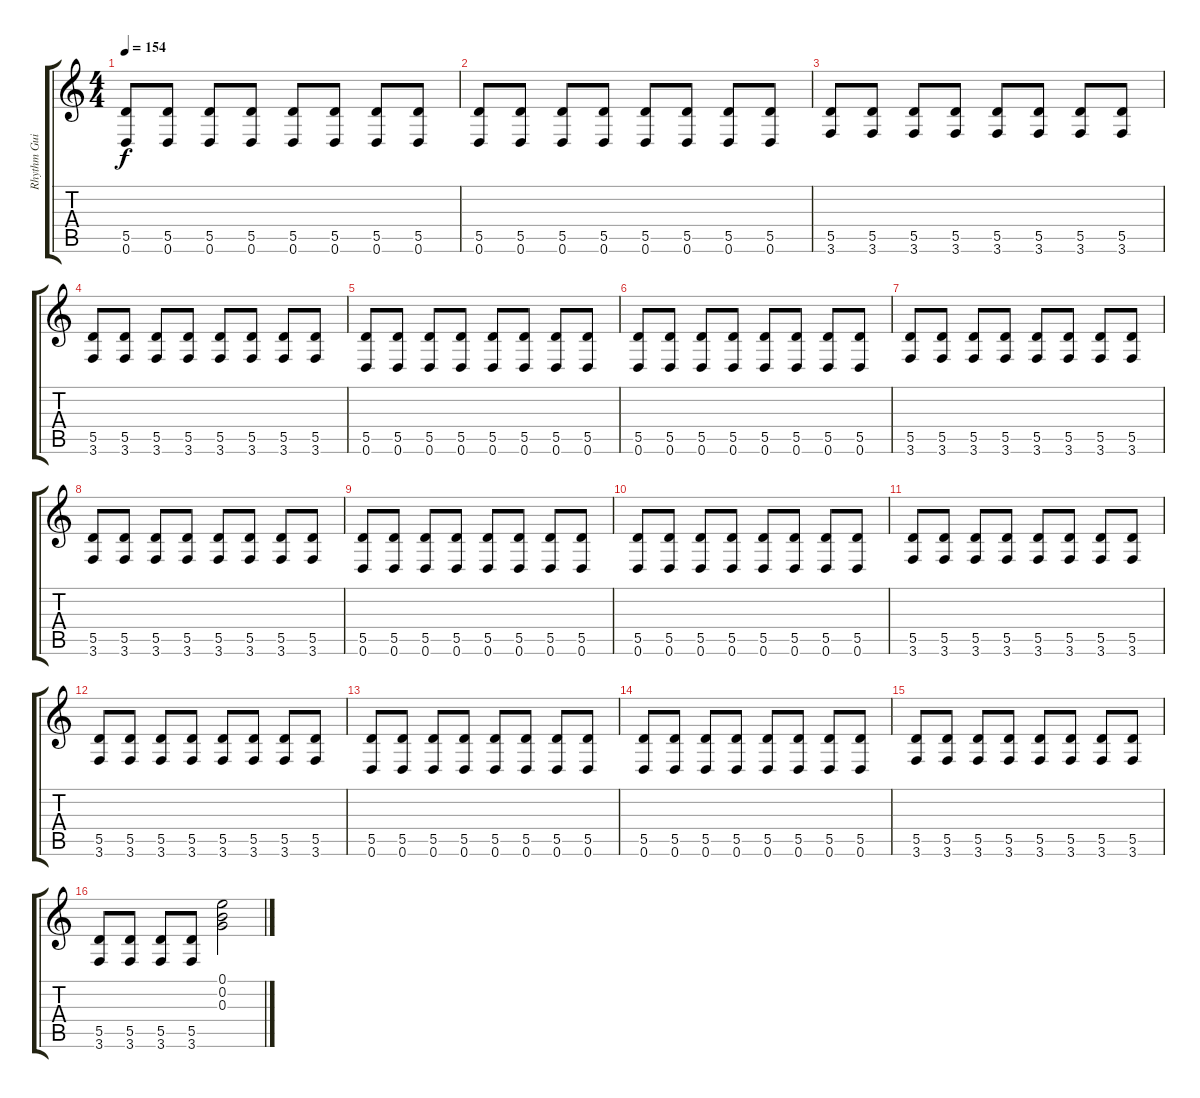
\track ("Rhythm Guitar 1" "Rhythm Gui") {instrument distortionguitar}
\staff {score tabs}
\tuning (E4 B3 G3 D3 A2 D2) {hide}
\ts (4 4)
\tempo 154
\clef g2
\ks c
(5.5 0.6).8{dy f instrument distortionguitar} (5.5 0.6).8 (5.5 0.6).8 (5.5 0.6).8 (5.5 0.6).8 (5.5 0.6).8 (5.5 0.6).8 (5.5 0.6).8 |
(5.5 0.6).8 (5.5 0.6).8 (5.5 0.6).8 (5.5 0.6).8 (5.5 0.6).8 (5.5 0.6).8 (5.5 0.6).8 (5.5 0.6).8 |
(5.5 3.6).8 (5.5 3.6).8 (5.5 3.6).8 (5.5 3.6).8 (5.5 3.6).8 (5.5 3.6).8 (5.5 3.6).8 (5.5 3.6).8 |
(5.5 3.6).8 (5.5 3.6).8 (5.5 3.6).8 (5.5 3.6).8 (5.5 3.6).8 (5.5 3.6).8 (5.5 3.6).8 (5.5 3.6).8 |
(5.5 0.6).8 (5.5 0.6).8 (5.5 0.6).8 (5.5 0.6).8 (5.5 0.6).8 (5.5 0.6).8 (5.5 0.6).8 (5.5 0.6).8 |
(5.5 0.6).8 (5.5 0.6).8 (5.5 0.6).8 (5.5 0.6).8 (5.5 0.6).8 (5.5 0.6).8 (5.5 0.6).8 (5.5 0.6).8 |
(5.5 3.6).8 (5.5 3.6).8 (5.5 3.6).8 (5.5 3.6).8 (5.5 3.6).8 (5.5 3.6).8 (5.5 3.6).8 (5.5 3.6).8 |
(5.5 3.6).8 (5.5 3.6).8 (5.5 3.6).8 (5.5 3.6).8 (5.5 3.6).8 (5.5 3.6).8 (5.5 3.6).8 (5.5 3.6).8 |
(5.5 0.6).8 (5.5 0.6).8 (5.5 0.6).8 (5.5 0.6).8 (5.5 0.6).8 (5.5 0.6).8 (5.5 0.6).8 (5.5 0.6).8 |
(5.5 0.6).8 (5.5 0.6).8 (5.5 0.6).8 (5.5 0.6).8 (5.5 0.6).8 (5.5 0.6).8 (5.5 0.6).8 (5.5 0.6).8 |
(5.5 3.6).8 (5.5 3.6).8 (5.5 3.6).8 (5.5 3.6).8 (5.5 3.6).8 (5.5 3.6).8 (5.5 3.6).8 (5.5 3.6).8 |
(5.5 3.6).8 (5.5 3.6).8 (5.5 3.6).8 (5.5 3.6).8 (5.5 3.6).8 (5.5 3.6).8 (5.5 3.6).8 (5.5 3.6).8 |
(5.5 0.6).8 (5.5 0.6).8 (5.5 0.6).8 (5.5 0.6).8 (5.5 0.6).8 (5.5 0.6).8 (5.5 0.6).8 (5.5 0.6).8 |
(5.5 0.6).8 (5.5 0.6).8 (5.5 0.6).8 (5.5 0.6).8 (5.5 0.6).8 (5.5 0.6).8 (5.5 0.6).8 (5.5 0.6).8 |
(5.5 3.6).8 (5.5 3.6).8 (5.5 3.6).8 (5.5 3.6).8 (5.5 3.6).8 (5.5 3.6).8 (5.5 3.6).8 (5.5 3.6).8 |
(5.5 3.6).8 (5.5 3.6).8 (5.5 3.6).8 (5.5 3.6).8 (0.1 0.2 0.3).2
